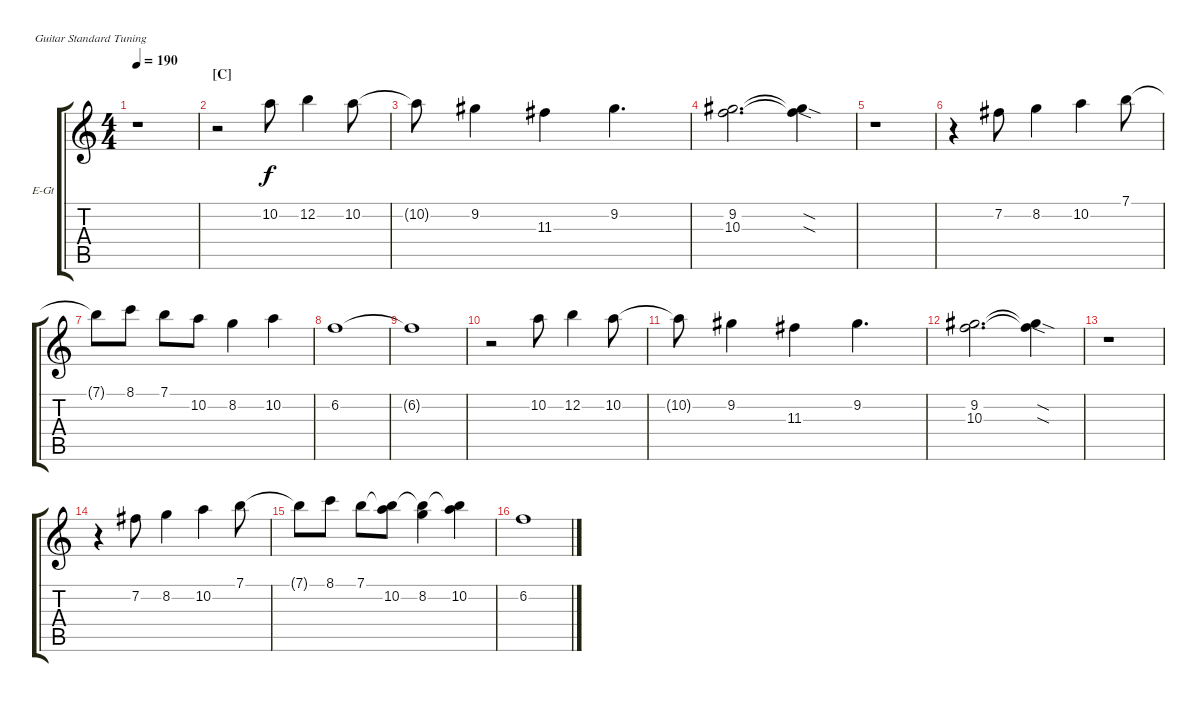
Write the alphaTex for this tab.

\bracketExtendMode groupsimilarinstruments
\firstSystemTrackNameOrientation horizontal
\otherSystemsTrackNameOrientation horizontal
\track ("Lead guitar 2" "E-Gt") {instrument overdrivenguitar}
\staff {score tabs}
\tuning (E4 B3 G3 D3 A2 E2)
\ts (4 4)
\tempo 190
\clef g2
\ks c
r.1{dy f} |
\section ("C" "")
r.2 10.2.8 12.2.4 10.2.8 |
10.2{t}.8 9.2.4 11.3.4 9.2.4{d} |
(9.2 10.3).2{d} (10.3{sod t} 9.2{sod t}).4 |
r.1 |
r.4 7.2.8 8.2.4 10.2.4 7.1.8 |
7.1{t}.8 8.1.8 7.1.8 10.2.8 8.2.4 10.2.4 |
6.2.1 |
6.2{t}.1 |
r.2 10.2.8 12.2.4 10.2.8 |
10.2{t}.8 9.2.4 11.3.4 9.2.4{d} |
(9.2 10.3).2{d} (10.3{sod t} 9.2{sod t}).4 |
r.1 |
r.4 7.2.8 8.2.4 10.2.4 7.1.8 |
7.1{t}.8 8.1.8 7.1.8 (10.2 7.1{t}).8 (8.2 7.1{t}).4 (10.2 7.1{t}).4 |
6.2.1
